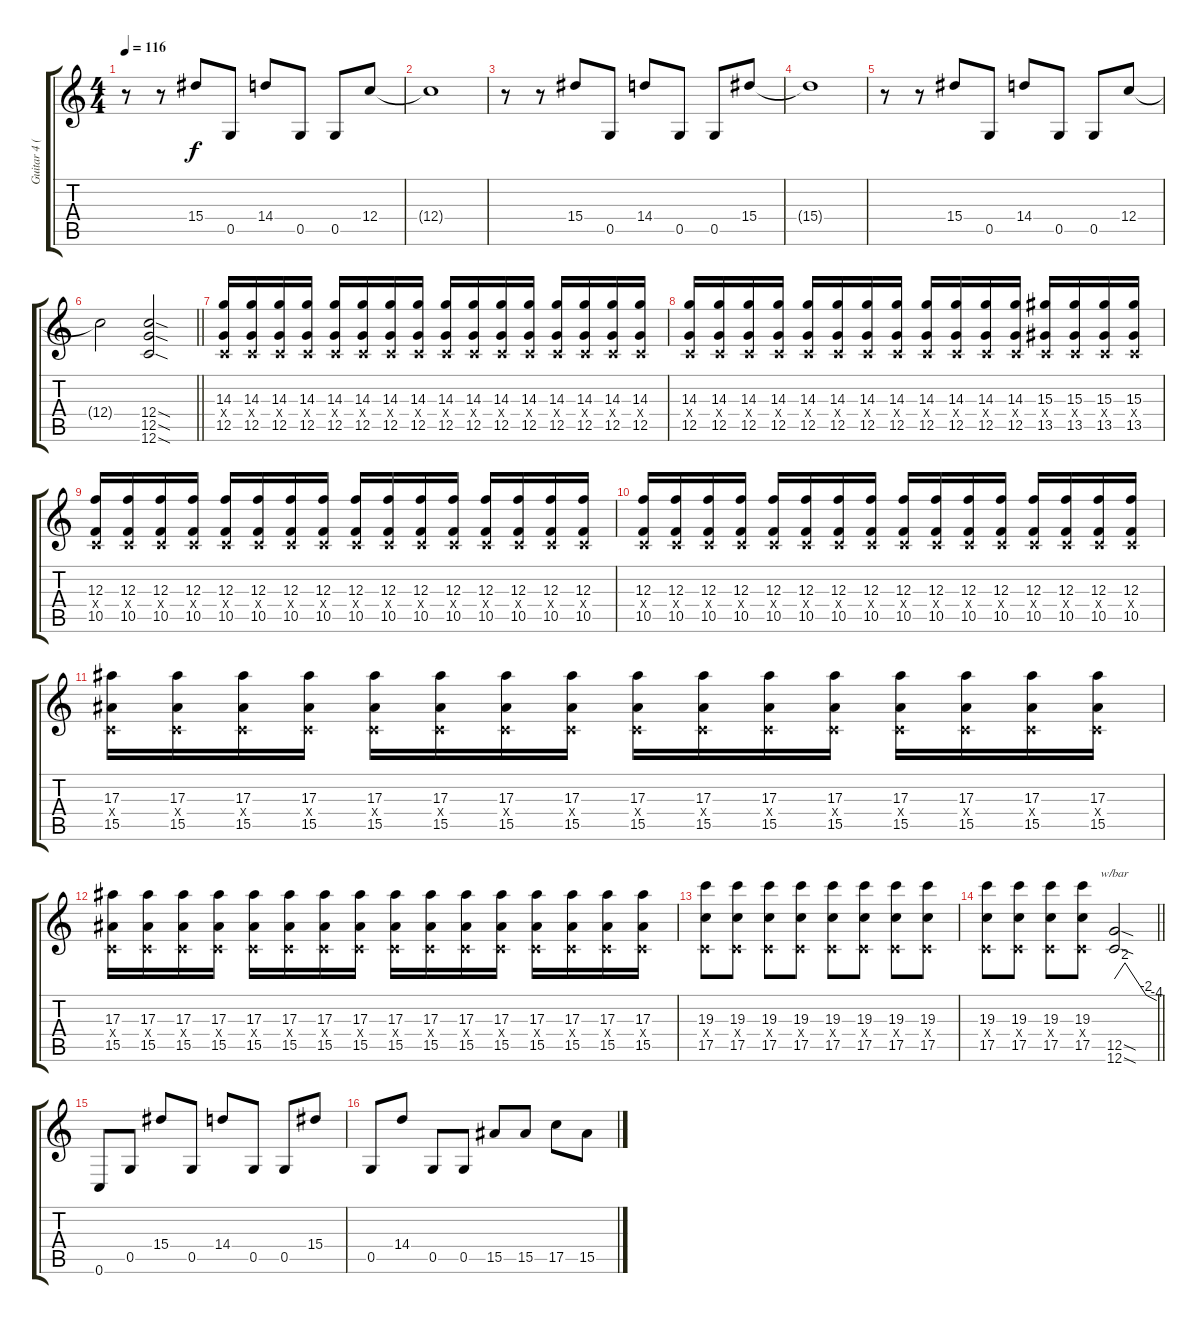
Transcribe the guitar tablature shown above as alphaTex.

\track ("Guitar 4 (Clean- Tuck)" "Guitar 4 (") {instrument electricguitarclean}
\staff {score tabs}
\tuning (D4 A3 F3 C3 G2 C2) {hide}
\ts (4 4)
\tempo 116
\clef g2
\ks c
r.8{dy f} r.8 15.4.8 0.5.8 14.4.8 0.5.8 0.5.8 12.4.8 |
12.4{t}.1 |
r.8 r.8 15.4.8 0.5.8 14.4.8 0.5.8 0.5.8 15.4.8 |
15.4{t}.1 |
r.8 r.8 15.4.8 0.5.8 14.4.8 0.5.8 0.5.8 12.4.8 |
\barLineRight lightlight
12.4{t}.2 (12.4{sod} 12.5{sod} 12.6{sod}).2{instrument distortionguitar} |
(14.3 0.4{x} 12.5).16{balance 16} (14.3 0.4{x} 12.5).16 (14.3 0.4{x} 12.5).16 (14.3 0.4{x} 12.5).16 (14.3 0.4{x} 12.5).16 (14.3 0.4{x} 12.5).16 (14.3 0.4{x} 12.5).16 (14.3 0.4{x} 12.5).16 (14.3 0.4{x} 12.5).16 (14.3 0.4{x} 12.5).16 (14.3 0.4{x} 12.5).16 (14.3 0.4{x} 12.5).16 (14.3 0.4{x} 12.5).16 (14.3 0.4{x} 12.5).16 (14.3 0.4{x} 12.5).16 (14.3 0.4{x} 12.5).16 |
(14.3 0.4{x} 12.5).16 (14.3 0.4{x} 12.5).16 (14.3 0.4{x} 12.5).16 (14.3 0.4{x} 12.5).16 (14.3 0.4{x} 12.5).16 (14.3 0.4{x} 12.5).16 (14.3 0.4{x} 12.5).16 (14.3 0.4{x} 12.5).16 (14.3 0.4{x} 12.5).16 (14.3 0.4{x} 12.5).16 (14.3 0.4{x} 12.5).16 (14.3 0.4{x} 12.5).16 (15.3 0.4{x} 13.5).16 (15.3 0.4{x} 13.5).16 (15.3 0.4{x} 13.5).16 (15.3 0.4{x} 13.5).16 |
(12.3 0.4{x} 10.5).16 (12.3 0.4{x} 10.5).16 (12.3 0.4{x} 10.5).16 (12.3 0.4{x} 10.5).16 (12.3 0.4{x} 10.5).16 (12.3 0.4{x} 10.5).16 (12.3 0.4{x} 10.5).16 (12.3 0.4{x} 10.5).16 (12.3 0.4{x} 10.5).16 (12.3 0.4{x} 10.5).16 (12.3 0.4{x} 10.5).16 (12.3 0.4{x} 10.5).16 (12.3 0.4{x} 10.5).16 (12.3 0.4{x} 10.5).16 (12.3 0.4{x} 10.5).16 (12.3 0.4{x} 10.5).16 |
(12.3 0.4{x} 10.5).16 (12.3 0.4{x} 10.5).16 (12.3 0.4{x} 10.5).16 (12.3 0.4{x} 10.5).16 (12.3 0.4{x} 10.5).16 (12.3 0.4{x} 10.5).16 (12.3 0.4{x} 10.5).16 (12.3 0.4{x} 10.5).16 (12.3 0.4{x} 10.5).16 (12.3 0.4{x} 10.5).16 (12.3 0.4{x} 10.5).16 (12.3 0.4{x} 10.5).16 (12.3 0.4{x} 10.5).16 (12.3 0.4{x} 10.5).16 (12.3 0.4{x} 10.5).16 (12.3 0.4{x} 10.5).16 |
(17.3 0.4{x} 15.5).16 (17.3 0.4{x} 15.5).16 (17.3 0.4{x} 15.5).16 (17.3 0.4{x} 15.5).16 (17.3 0.4{x} 15.5).16 (17.3 0.4{x} 15.5).16 (17.3 0.4{x} 15.5).16 (17.3 0.4{x} 15.5).16 (17.3 0.4{x} 15.5).16 (17.3 0.4{x} 15.5).16 (17.3 0.4{x} 15.5).16 (17.3 0.4{x} 15.5).16 (17.3 0.4{x} 15.5).16 (17.3 0.4{x} 15.5).16 (17.3 0.4{x} 15.5).16 (17.3 0.4{x} 15.5).16 |
(17.3 0.4{x} 15.5).16 (17.3 0.4{x} 15.5).16 (17.3 0.4{x} 15.5).16 (17.3 0.4{x} 15.5).16 (17.3 0.4{x} 15.5).16 (17.3 0.4{x} 15.5).16 (17.3 0.4{x} 15.5).16 (17.3 0.4{x} 15.5).16 (17.3 0.4{x} 15.5).16 (17.3 0.4{x} 15.5).16 (17.3 0.4{x} 15.5).16 (17.3 0.4{x} 15.5).16 (17.3 0.4{x} 15.5).16 (17.3 0.4{x} 15.5).16 (17.3 0.4{x} 15.5).16 (17.3 0.4{x} 15.5).16 |
(19.3 0.4{x} 17.5).8 (19.3 0.4{x} 17.5).8 (19.3 0.4{x} 17.5).8 (19.3 0.4{x} 17.5).8 (19.3 0.4{x} 17.5).8 (19.3 0.4{x} 17.5).8 (19.3 0.4{x} 17.5).8 (19.3 0.4{x} 17.5).8 |
\barLineRight lightlight
(19.3 0.4{x} 17.5).8 (19.3 0.4{x} 17.5).8 (19.3 0.4{x} 17.5).8 (19.3 0.4{x} 17.5).8 (12.5{sod} 12.6{sod}).2{tbe (custom default 0 0 15 8 30 0 45 -8 60 -16)} |
0.6.8{balance 8 instrument electricguitarclean} 0.5.8 15.4.8 0.5.8 14.4.8 0.5.8 0.5.8 15.4.8 |
0.5.8 14.4.8 0.5.8 0.5.8 15.5.8 15.5.8 17.5.8 15.5.8
